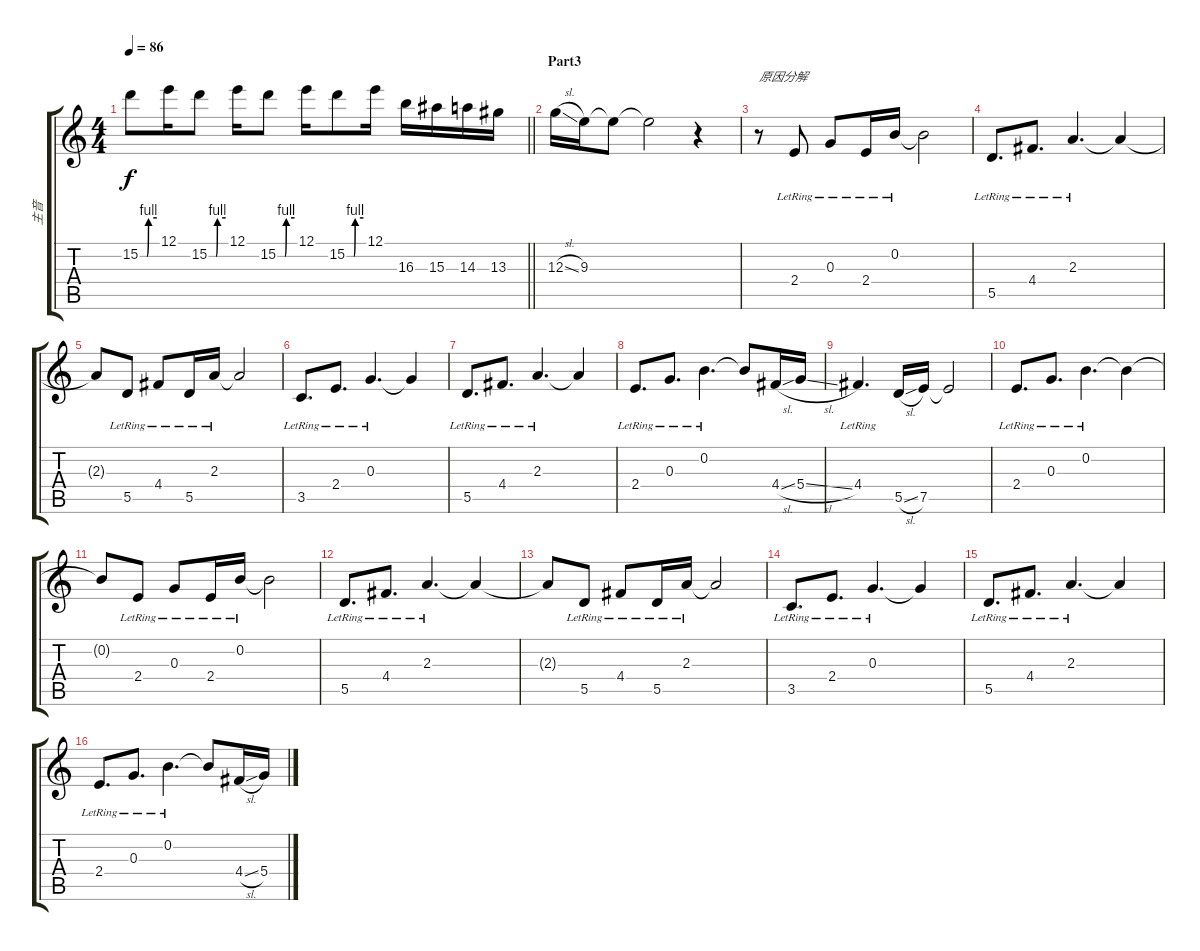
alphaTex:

\track ("主音" "主音") {instrument electricguitarclean}
\staff {score tabs}
\tuning (E4 B3 G3 D3 A2 E2) {hide}
\ts (4 4)
\tempo 86
\clef g2
\barLineRight lightlight
\ks c
15.2{be (custom 0 0 24 0 30 4 60 4)}.8{dy f} 12.1.16 15.2{be (custom 0 0 25 0 30 4 60 4)}.8 12.1.16 15.2{be (custom 0 0 25 0 30 4 60 4)}.8 12.1.16 15.2{be (custom 0 0 25 0 30 4 60 4)}.8 12.1.16 16.3.16 15.3.16 14.3.16 13.3.16 |
\section ("" "Part3")
12.3{sl}.16 9.3.16 9.3{t}.8 9.3{t}.2 r.4 |
r.8{txt "原因分解" volume 13 instrument electricguitarclean} 2.4{lr}.8 0.3{lr}.8 2.4{lr}.16 0.2{lr}.16 0.2{t}.2 |
5.5{lr}.8{d} 4.4{lr}.8{d} 2.3{lr}.4{d} 2.3{t}.4 |
2.3{t}.8 5.5{lr}.8 4.4{lr}.8 5.5{lr}.16 2.3{lr}.16 2.3{t}.2 |
3.5{lr}.8{d} 2.4{lr}.8{d} 0.3{lr}.4{d} 0.3{t}.4 |
5.5{lr}.8{d} 4.4{lr}.8{d} 2.3{lr}.4{d} 2.3{t}.4 |
2.4{lr}.8{d} 0.3{lr}.8{d} 0.2{lr}.4{d} 0.2{t}.8 4.4{sl}.16 5.4{sl}.16 |
4.4{lr}.4{d} 5.5{sl}.16 7.5.16 7.5{t}.2 |
2.4{lr}.8{d} 0.3{lr}.8{d} 0.2{lr}.4{d} 0.2{t}.4 |
0.2{t}.8 2.4{lr}.8 0.3{lr}.8 2.4{lr}.16 0.2{lr}.16 0.2{t}.2 |
5.5{lr}.8{d} 4.4{lr}.8{d} 2.3{lr}.4{d} 2.3{t}.4 |
2.3{t}.8 5.5{lr}.8 4.4{lr}.8 5.5{lr}.16 2.3{lr}.16 2.3{t}.2 |
3.5{lr}.8{d} 2.4{lr}.8{d} 0.3{lr}.4{d} 0.3{t}.4 |
5.5{lr}.8{d} 4.4{lr}.8{d} 2.3{lr}.4{d} 2.3{t}.4 |
2.4{lr}.8{d} 0.3{lr}.8{d} 0.2{lr}.4{d} 0.2{t}.8 4.4{sl}.16 5.4{sl}.16
